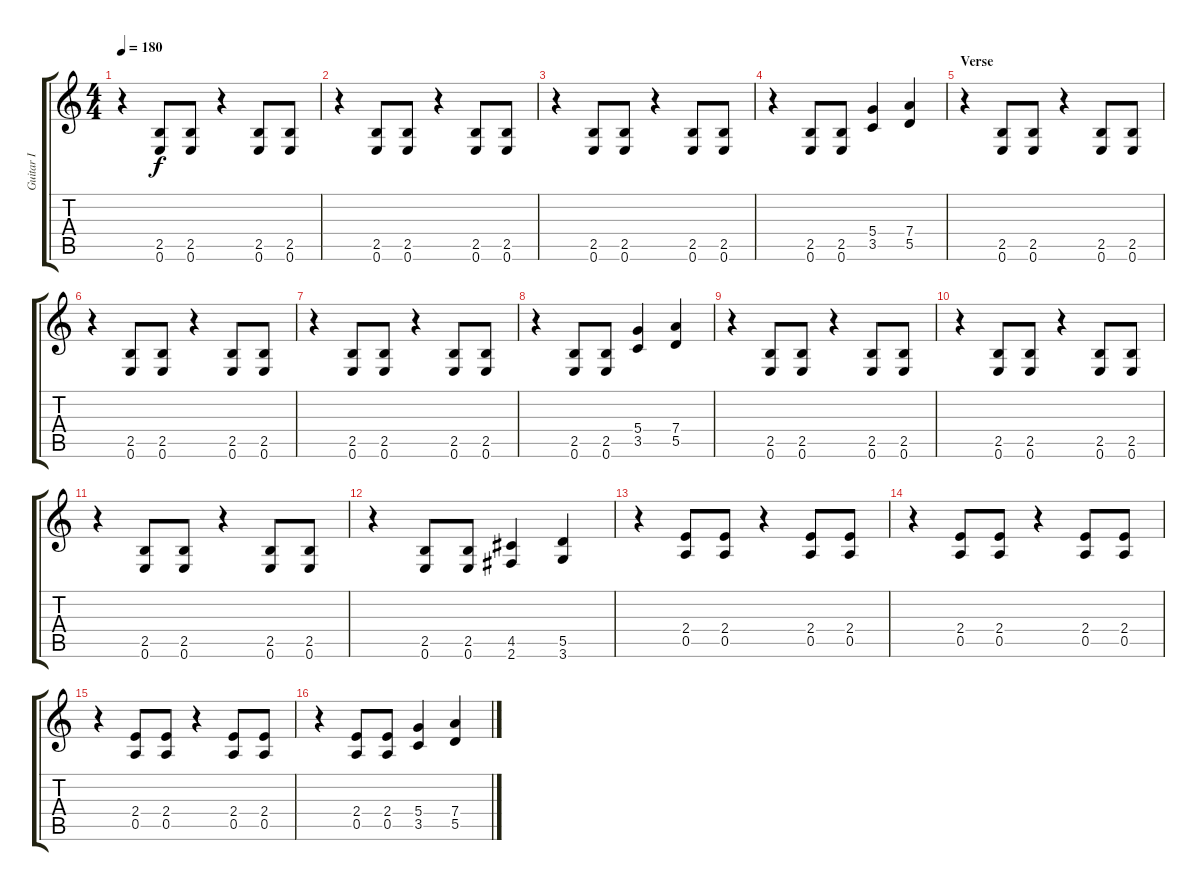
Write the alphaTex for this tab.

\track ("Guitar I" "Guitar I") {instrument overdrivenguitar}
\staff {score tabs}
\tuning (E4 B3 G3 D3 A2 E2) {hide}
\ts (4 4)
\tempo 180
\clef g2
\ks c
r.4{dy f} (2.5 0.6).8 (2.5 0.6).8 r.4 (2.5 0.6).8 (2.5 0.6).8 |
r.4 (2.5 0.6).8 (2.5 0.6).8 r.4 (2.5 0.6).8 (2.5 0.6).8 |
r.4 (2.5 0.6).8 (2.5 0.6).8 r.4 (2.5 0.6).8 (2.5 0.6).8 |
r.4 (2.5 0.6).8 (2.5 0.6).8 (5.4 3.5).4 (7.4 5.5).4 |
\section ("" "Verse")
r.4 (2.5 0.6).8 (2.5 0.6).8 r.4 (2.5 0.6).8 (2.5 0.6).8 |
r.4 (2.5 0.6).8 (2.5 0.6).8 r.4 (2.5 0.6).8 (2.5 0.6).8 |
r.4 (2.5 0.6).8 (2.5 0.6).8 r.4 (2.5 0.6).8 (2.5 0.6).8 |
r.4 (2.5 0.6).8 (2.5 0.6).8 (5.4 3.5).4 (7.4 5.5).4 |
r.4 (2.5 0.6).8 (2.5 0.6).8 r.4 (2.5 0.6).8 (2.5 0.6).8 |
r.4 (2.5 0.6).8 (2.5 0.6).8 r.4 (2.5 0.6).8 (2.5 0.6).8 |
r.4 (2.5 0.6).8 (2.5 0.6).8 r.4 (2.5 0.6).8 (2.5 0.6).8 |
r.4 (2.5 0.6).8 (2.5 0.6).8 (4.5 2.6).4 (5.5 3.6).4 |
r.4 (2.4 0.5).8 (2.4 0.5).8 r.4 (2.4 0.5).8 (2.4 0.5).8 |
r.4 (2.4 0.5).8 (2.4 0.5).8 r.4 (2.4 0.5).8 (2.4 0.5).8 |
r.4 (2.4 0.5).8 (2.4 0.5).8 r.4 (2.4 0.5).8 (2.4 0.5).8 |
r.4 (2.4 0.5).8 (2.4 0.5).8 (5.4 3.5).4 (7.4 5.5).4
